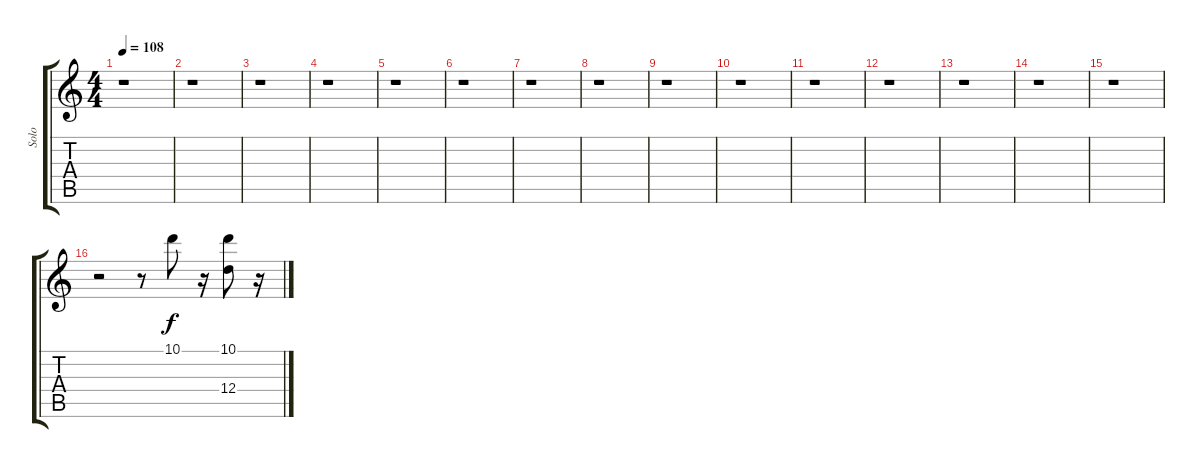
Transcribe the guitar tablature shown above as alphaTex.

\track ("Solo" "Solo") {instrument overdrivenguitar}
\staff {score tabs}
\tuning (E4 B3 G3 D3 A2 E2) {hide}
\ts (4 4)
\tempo 108
\clef g2
\ks c
r.1{dy f} |
r.1 |
r.1 |
r.1 |
r.1 |
r.1 |
r.1 |
r.1 |
r.1 |
r.1 |
r.1 |
r.1 |
r.1 |
r.1 |
r.1 |
r.2 r.8 10.1.8 r.16 (10.1 12.4).8 r.16
